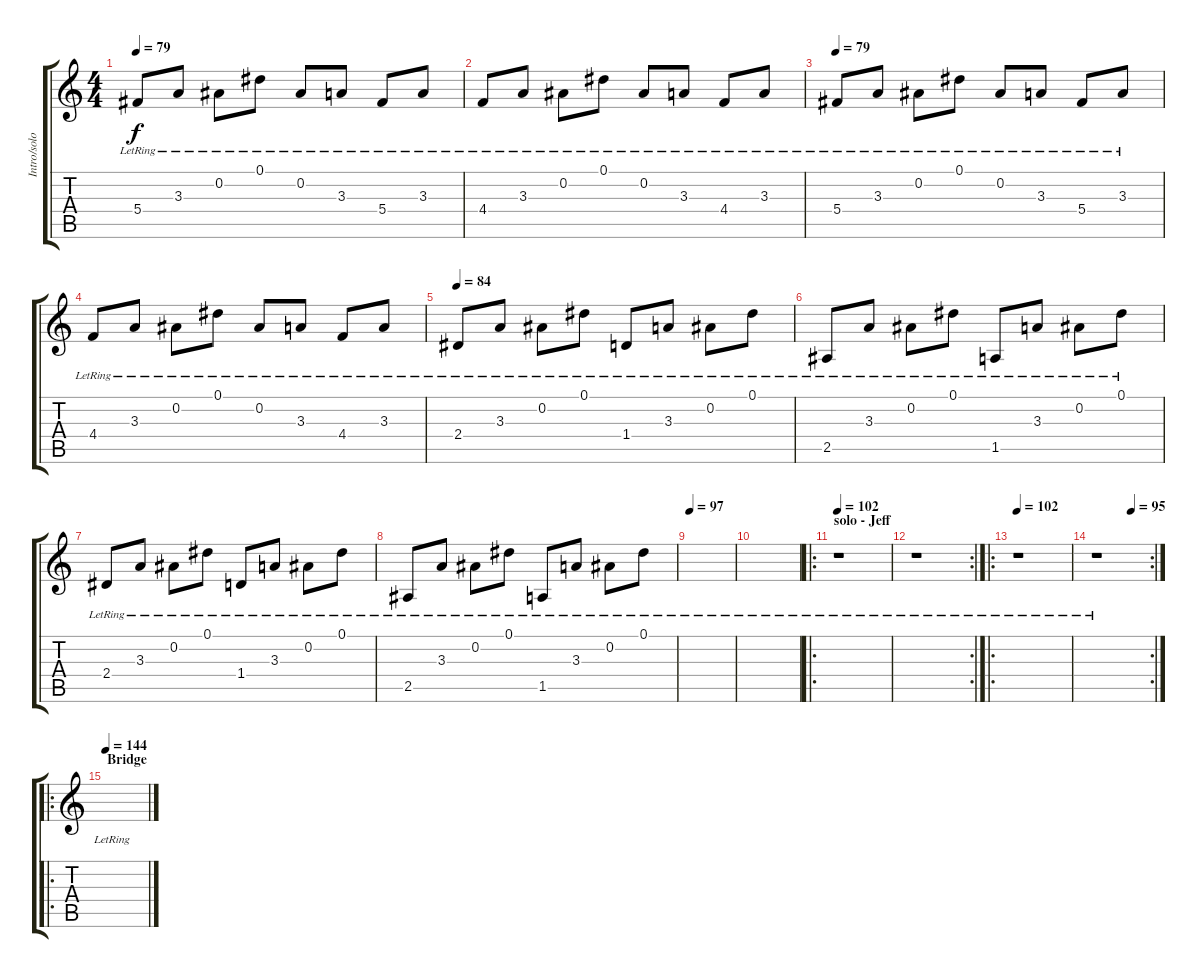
\track ("Intro/solo" "Intro/solo") {instrument electricguitarclean}
\staff {score tabs}
\tuning (Eb4 Bb3 Gb3 Db3 Ab2 Eb2) {hide}
\ts (4 4)
\tempo 79
\clef g2
\ks c
5.4{lr}.8{dy f} 3.3{lr}.8 0.2{lr}.8 0.1{lr}.8 0.2{lr}.8 3.3{lr}.8 5.4{lr}.8 3.3{lr}.8 |
4.4{lr}.8 3.3{lr}.8 0.2{lr}.8 0.1{lr}.8 0.2{lr}.8 3.3{lr}.8 4.4{lr}.8 3.3{lr}.8 |
\tempo 79
5.4{lr}.8 3.3{lr}.8 0.2{lr}.8 0.1{lr}.8 0.2{lr}.8 3.3{lr}.8 5.4{lr}.8 3.3{lr}.8 |
4.4{lr}.8 3.3{lr}.8 0.2{lr}.8 0.1{lr}.8 0.2{lr}.8 3.3{lr}.8 4.4{lr}.8 3.3{lr}.8 |
\tempo 84
2.4{lr}.8 3.3{lr}.8 0.2{lr}.8 0.1{lr}.8 1.4{lr}.8 3.3{lr}.8 0.2{lr}.8 0.1{lr}.8 |
2.5{lr}.8 3.3{lr}.8 0.2{lr}.8 0.1{lr}.8 1.5{lr}.8 3.3{lr}.8 0.2{lr}.8 0.1{lr}.8 |
2.4{lr}.8 3.3{lr}.8 0.2{lr}.8 0.1{lr}.8 1.4{lr}.8 3.3{lr}.8 0.2{lr}.8 0.1{lr}.8 |
2.5{lr}.8 3.3{lr}.8 0.2{lr}.8 0.1{lr}.8 1.5{lr}.8 3.3{lr}.8 0.2{lr}.8 0.1{lr}.8 |
\tempo 99
\tempo 97
|
|
\ro
\section ("" "solo - Jeff")
\tempo 102
r.1 |
\rc 2
r.1 |
\ro
\tempo 102
r.1 |
\rc 2
\tempo (95 0.6666666666666666)
r.1 |
\ro
\section ("" "Bridge")
\tempo 144
